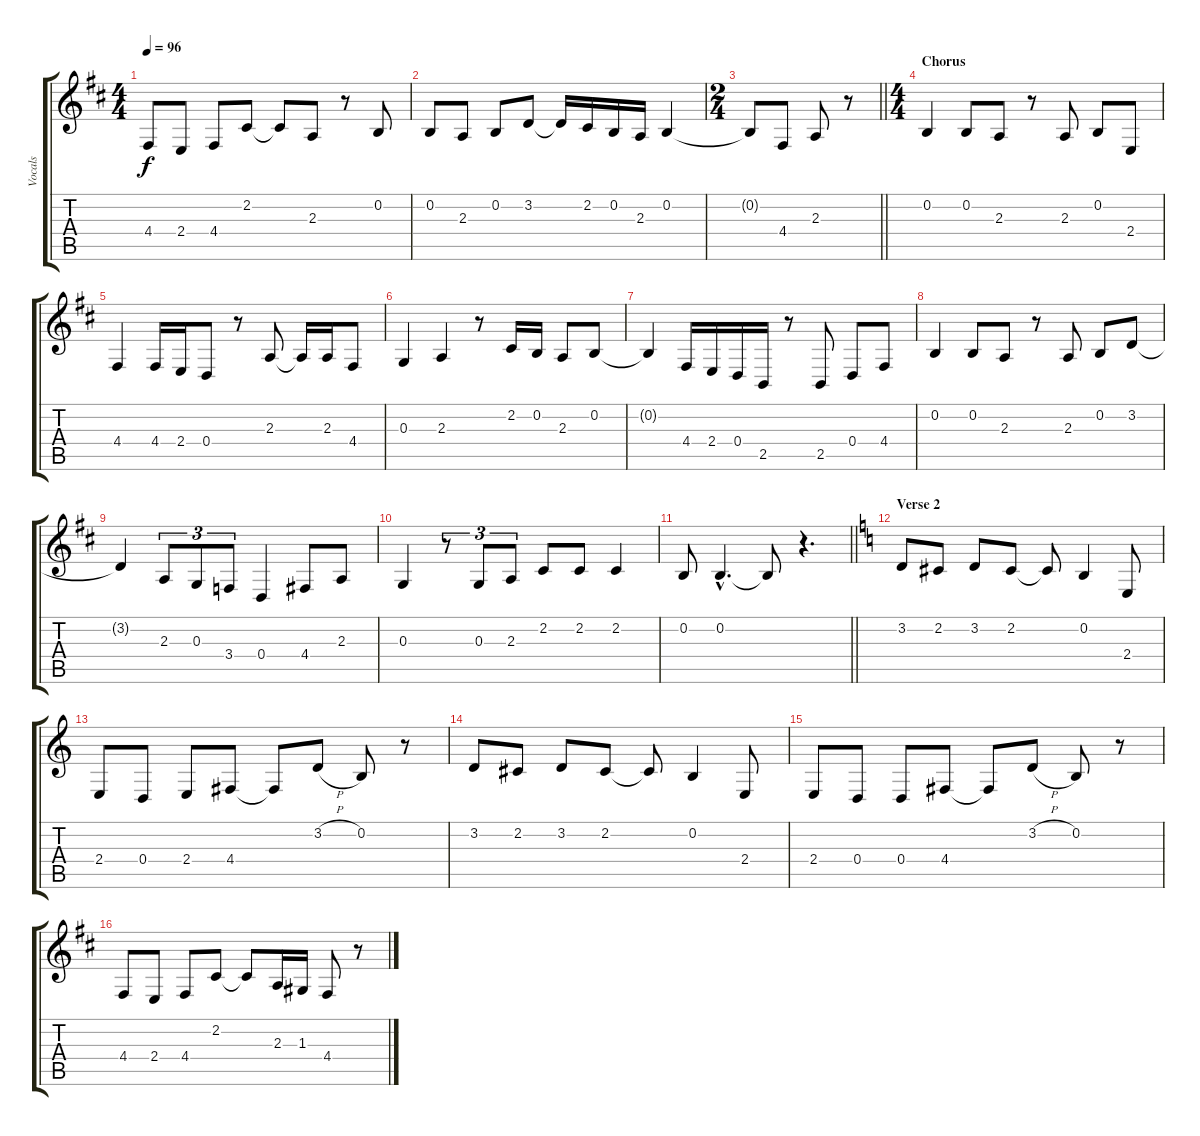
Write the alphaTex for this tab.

\track ("Vocals" "Vocals") {instrument baritonesax}
\staff {score tabs}
\tuning (E4 B3 G3 D3 A2 E2) {hide}
\ts (4 4)
\tempo 96
\clef g2
\ks d
4.4.8{dy f} 2.4.8 4.4.8 2.2.8 2.2{t}.8 2.3.8 r.8 0.2.8 |
0.2.8 2.3.8 0.2.8 3.2.8 3.2{t}.16 2.2.16 0.2.16 2.3.16 0.2.4 |
\ts (2 4)
\barLineRight lightlight
0.2{t}.8 4.4.8 2.3.8 r.8 |
\ts (4 4)
\section ("" "Chorus")
0.2.4 0.2.8 2.3.8 r.8 2.3.8 0.2.8 2.4.8 |
4.4.4 4.4.16 2.4.16 0.4.8 r.8 2.3.8 2.3{t}.16 2.3.16 4.4.8 |
0.3.4 2.3.4 r.8 2.2.16 0.2.16 2.3.8 0.2.8 |
0.2{t}.4 4.4.16 2.4.16 0.4.16 2.5.16 r.8 2.5.8 0.4.8 4.4.8 |
0.2.4 0.2.8 2.3.8 r.8 2.3.8 0.2.8 3.2.8 |
3.2{t}.4 2.3.8{tu (3 2)} 0.3.8{tu (3 2)} 3.4.8{tu (3 2)} 0.4.4 4.4.8 2.3.8 |
0.3.4 r.8{tu (3 2)} 0.3.8{tu (3 2)} 2.3.8{tu (3 2)} 2.2.8 2.2.8 2.2.4 |
\barLineRight lightlight
0.2.8 0.2{hac}.4{d} 0.2{t}.8 r.4{d} |
\section ("" "Verse 2")
\ks c
3.2.8 2.2.8 3.2.8 2.2.8 2.2{t}.8 0.2.4 2.4.8 |
2.4.8 0.4.8 2.4.8 4.4.8 4.4{t}.8 3.2{h}.8 0.2.8 r.8 |
3.2.8 2.2.8 3.2.8 2.2.8 2.2{t}.8 0.2.4 2.4.8 |
2.4.8 0.4.8 0.4.8 4.4.8 4.4{t}.8 3.2{h}.8 0.2.8 r.8 |
\ks d
4.4.8 2.4.8 4.4.8 2.2.8 2.2{t}.8 2.3.16 1.3.16 4.4.8 r.8
